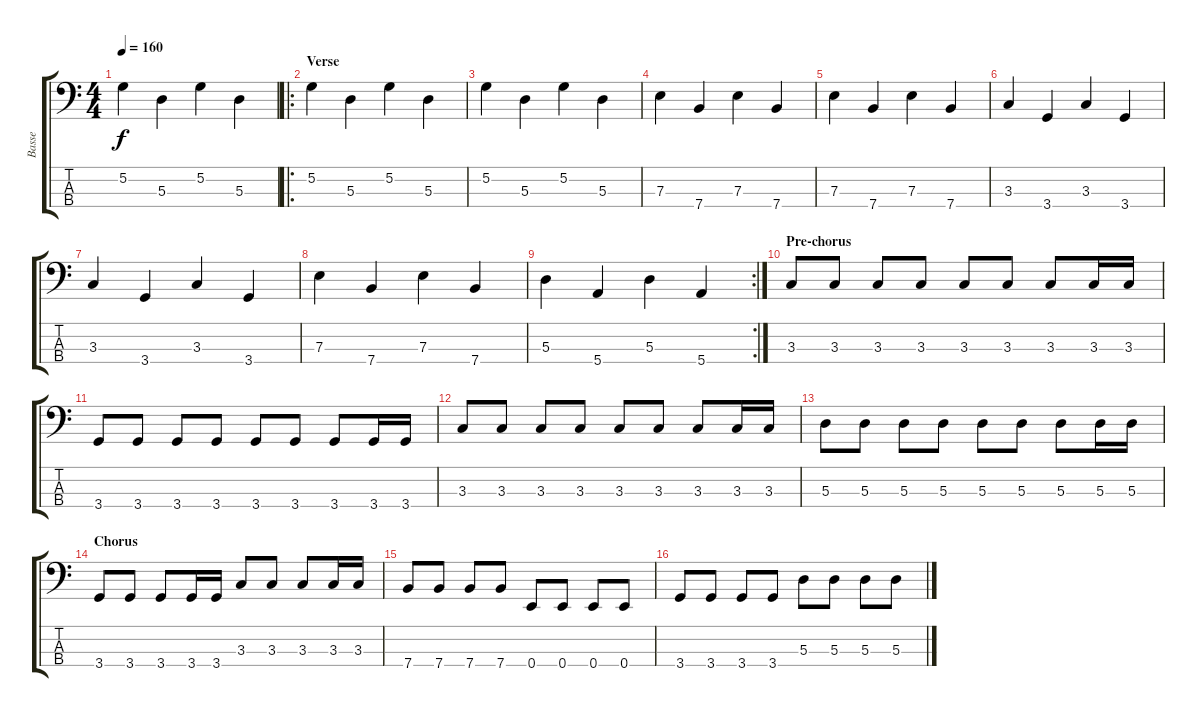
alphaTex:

\track ("Basse" "Basse") {instrument electricbassfinger}
\staff {score tabs}
\tuning (G2 D2 A1 E1) {hide}
\ts (4 4)
\tempo 160
\clef f4
\ks c
5.2.4{dy f} 5.3.4 5.2.4 5.3.4 |
\ro
\section ("" "Verse")
5.2.4 5.3.4 5.2.4 5.3.4 |
5.2.4 5.3.4 5.2.4 5.3.4 |
7.3.4 7.4.4 7.3.4 7.4.4 |
7.3.4 7.4.4 7.3.4 7.4.4 |
3.3.4 3.4.4 3.3.4 3.4.4 |
3.3.4 3.4.4 3.3.4 3.4.4 |
7.3.4 7.4.4 7.3.4 7.4.4 |
\rc 2
5.3.4 5.4.4 5.3.4 5.4.4 |
\section ("" "Pre-chorus")
3.3.8 3.3.8 3.3.8 3.3.8 3.3.8 3.3.8 3.3.8 3.3.16 3.3.16 |
3.4.8 3.4.8 3.4.8 3.4.8 3.4.8 3.4.8 3.4.8 3.4.16 3.4.16 |
3.3.8 3.3.8 3.3.8 3.3.8 3.3.8 3.3.8 3.3.8 3.3.16 3.3.16 |
5.3.8 5.3.8 5.3.8 5.3.8 5.3.8 5.3.8 5.3.8 5.3.16 5.3.16 |
\section ("" "Chorus")
3.4.8 3.4.8 3.4.8 3.4.16 3.4.16 3.3.8 3.3.8 3.3.8 3.3.16 3.3.16 |
7.4.8 7.4.8 7.4.8 7.4.8 0.4.8 0.4.8 0.4.8 0.4.8 |
3.4.8 3.4.8 3.4.8 3.4.8 5.3.8 5.3.8 5.3.8 5.3.8
